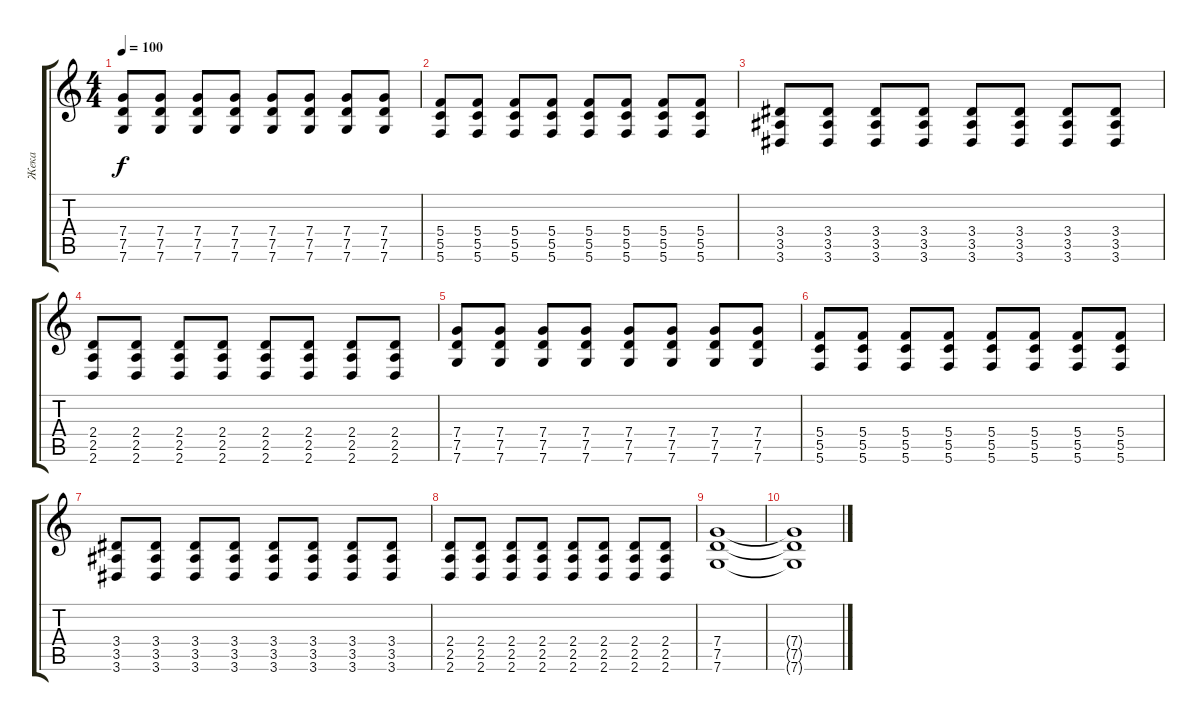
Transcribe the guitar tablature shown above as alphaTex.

\track ("Жека" "Жека") {instrument electricguitarclean}
\staff {score tabs}
\tuning (D4 A3 F3 C3 G2 C2) {hide}
\ts (4 4)
\tempo 100
\clef g2
\ks c
(7.4 7.5 7.6).8{dy f instrument overdrivenguitar} (7.4 7.5 7.6).8 (7.4 7.5 7.6).8 (7.4 7.5 7.6).8 (7.4 7.5 7.6).8 (7.4 7.5 7.6).8 (7.4 7.5 7.6).8 (7.4 7.5 7.6).8 |
(5.4 5.5 5.6).8 (5.4 5.5 5.6).8 (5.4 5.5 5.6).8 (5.4 5.5 5.6).8 (5.4 5.5 5.6).8 (5.4 5.5 5.6).8 (5.4 5.5 5.6).8 (5.4 5.5 5.6).8 |
(3.4 3.5 3.6).8 (3.4 3.5 3.6).8 (3.4 3.5 3.6).8 (3.4 3.5 3.6).8 (3.4 3.5 3.6).8 (3.4 3.5 3.6).8 (3.4 3.5 3.6).8 (3.4 3.5 3.6).8 |
(2.4 2.5 2.6).8 (2.4 2.5 2.6).8 (2.4 2.5 2.6).8 (2.4 2.5 2.6).8 (2.4 2.5 2.6).8 (2.4 2.5 2.6).8 (2.4 2.5 2.6).8 (2.4 2.5 2.6).8 |
(7.4 7.5 7.6).8{instrument overdrivenguitar} (7.4 7.5 7.6).8 (7.4 7.5 7.6).8 (7.4 7.5 7.6).8 (7.4 7.5 7.6).8 (7.4 7.5 7.6).8 (7.4 7.5 7.6).8 (7.4 7.5 7.6).8 |
(5.4 5.5 5.6).8 (5.4 5.5 5.6).8 (5.4 5.5 5.6).8 (5.4 5.5 5.6).8 (5.4 5.5 5.6).8 (5.4 5.5 5.6).8 (5.4 5.5 5.6).8 (5.4 5.5 5.6).8 |
(3.4 3.5 3.6).8 (3.4 3.5 3.6).8 (3.4 3.5 3.6).8 (3.4 3.5 3.6).8 (3.4 3.5 3.6).8 (3.4 3.5 3.6).8 (3.4 3.5 3.6).8 (3.4 3.5 3.6).8 |
(2.4 2.5 2.6).8 (2.4 2.5 2.6).8 (2.4 2.5 2.6).8 (2.4 2.5 2.6).8 (2.4 2.5 2.6).8 (2.4 2.5 2.6).8 (2.4 2.5 2.6).8 (2.4 2.5 2.6).8 |
(7.4 7.5 7.6).1 |
(7.4{t} 7.5{t} 7.6{t}).1
